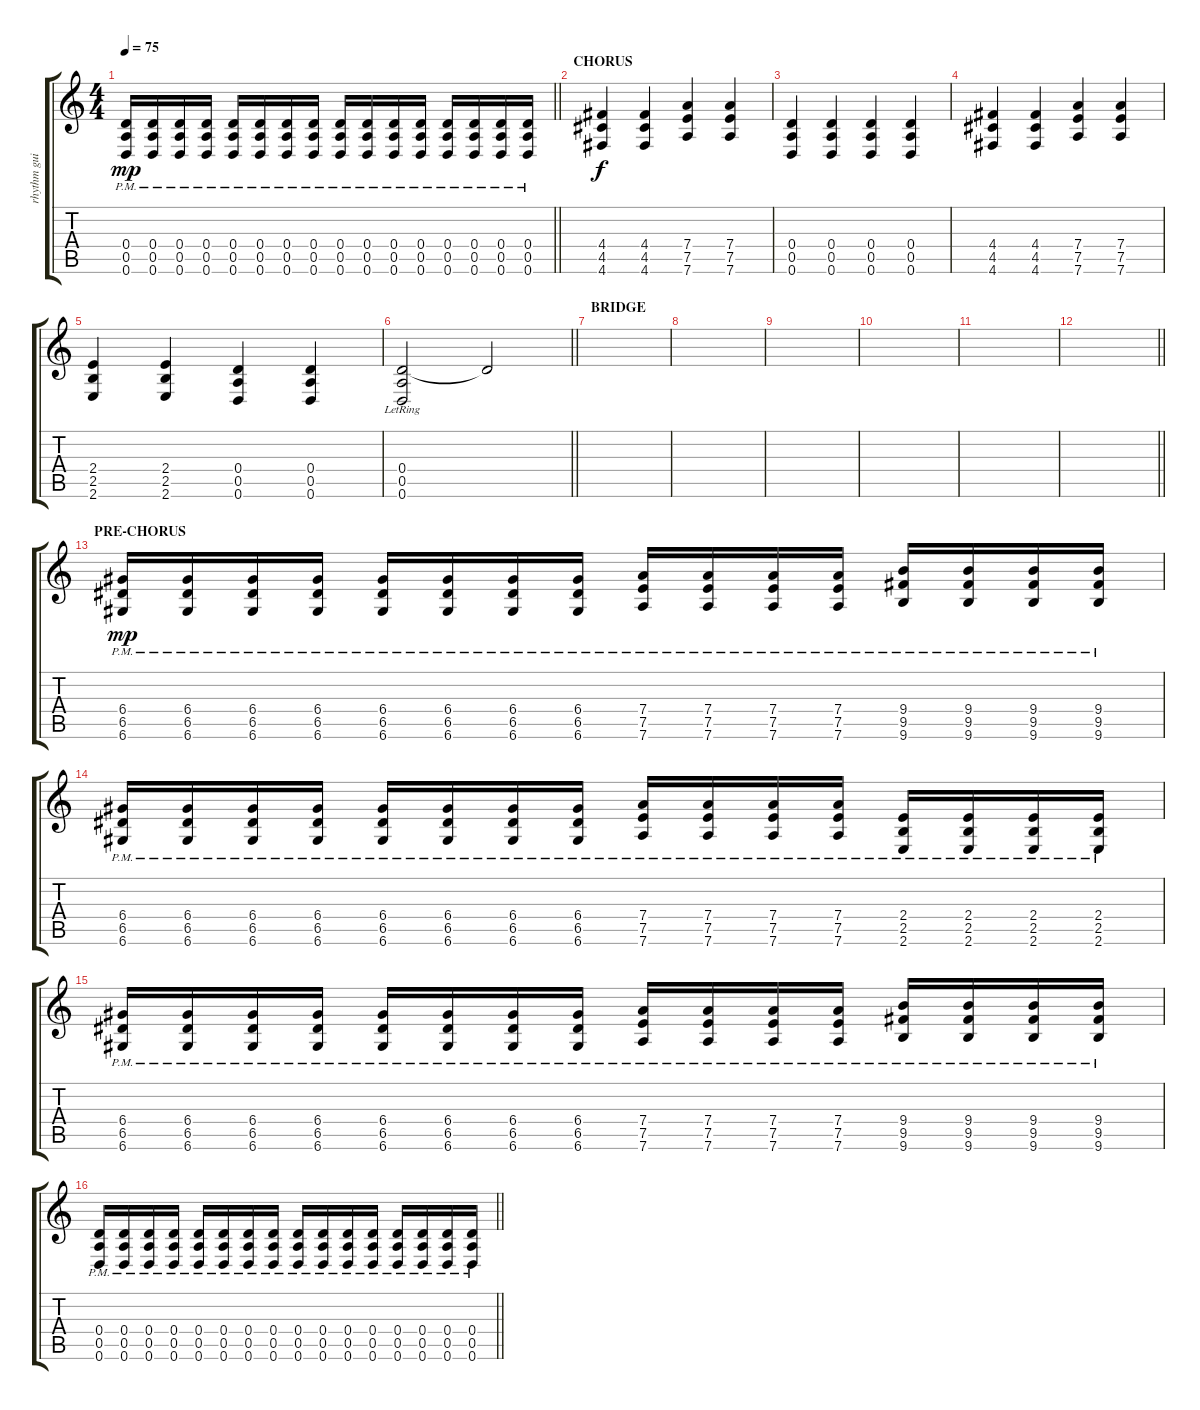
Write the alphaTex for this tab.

\track ("rhythm guitar" "rhythm gui") {instrument overdrivenguitar}
\staff {score tabs}
\tuning (E4 B3 G3 D3 A2 D2) {hide}
\ts (4 4)
\tempo 75
\clef g2
\barLineRight lightlight
\ks c
(0.4{pm} 0.5{pm} 0.6{pm}).16{dy mp} (0.4{pm} 0.5{pm} 0.6{pm}).16 (0.4{pm} 0.5{pm} 0.6{pm}).16 (0.4{pm} 0.5{pm} 0.6{pm}).16 (0.4{pm} 0.5{pm} 0.6{pm}).16 (0.4{pm} 0.5{pm} 0.6{pm}).16 (0.4{pm} 0.5{pm} 0.6{pm}).16 (0.4{pm} 0.5{pm} 0.6{pm}).16 (0.4{pm} 0.5{pm} 0.6{pm}).16 (0.4{pm} 0.5{pm} 0.6{pm}).16 (0.4{pm} 0.5{pm} 0.6{pm}).16 (0.4{pm} 0.5{pm} 0.6{pm}).16 (0.4{pm} 0.5{pm} 0.6{pm}).16 (0.4{pm} 0.5{pm} 0.6{pm}).16 (0.4{pm} 0.5{pm} 0.6{pm}).16 (0.4{pm} 0.5{pm} 0.6{pm}).16 |
\section ("" "CHORUS")
(4.4 4.5 4.6).4{dy f} (4.4 4.5 4.6).4 (7.4 7.5 7.6).4 (7.4 7.5 7.6).4 |
(0.4 0.5 0.6).4 (0.4 0.5 0.6).4 (0.4 0.5 0.6).4 (0.4 0.5 0.6).4 |
(4.4 4.5 4.6).4 (4.4 4.5 4.6).4 (7.4 7.5 7.6).4 (7.4 7.5 7.6).4 |
(2.4 2.5 2.6).4 (2.4 2.5 2.6).4 (0.4 0.5 0.6).4 (0.4 0.5 0.6).4 |
\barLineRight lightlight
(0.4{lr} 0.5 0.6).2 0.4{t}.2 |
\section ("" "BRIDGE")
|
|
|
|
|
\barLineRight lightlight
|
\section ("" "PRE-CHORUS")
(6.4{pm} 6.5{pm} 6.6{pm}).16{dy mp} (6.4{pm} 6.5{pm} 6.6{pm}).16 (6.4{pm} 6.5{pm} 6.6{pm}).16 (6.4{pm} 6.5{pm} 6.6{pm}).16 (6.4{pm} 6.5{pm} 6.6{pm}).16 (6.4{pm} 6.5{pm} 6.6{pm}).16 (6.4{pm} 6.5{pm} 6.6{pm}).16 (6.4{pm} 6.5{pm} 6.6{pm}).16 (7.4{pm} 7.5{pm} 7.6{pm}).16 (7.4{pm} 7.5{pm} 7.6{pm}).16 (7.4{pm} 7.5{pm} 7.6{pm}).16 (7.4{pm} 7.5{pm} 7.6{pm}).16 (9.4{pm} 9.5{pm} 9.6{pm}).16 (9.4{pm} 9.5{pm} 9.6{pm}).16 (9.4{pm} 9.5{pm} 9.6{pm}).16 (9.4{pm} 9.5{pm} 9.6{pm}).16 |
(6.4{pm} 6.5{pm} 6.6{pm}).16 (6.4{pm} 6.5{pm} 6.6{pm}).16 (6.4{pm} 6.5{pm} 6.6{pm}).16 (6.4{pm} 6.5{pm} 6.6{pm}).16 (6.4{pm} 6.5{pm} 6.6{pm}).16 (6.4{pm} 6.5{pm} 6.6{pm}).16 (6.4{pm} 6.5{pm} 6.6{pm}).16 (6.4{pm} 6.5{pm} 6.6{pm}).16 (7.4{pm} 7.5{pm} 7.6{pm}).16 (7.4{pm} 7.5{pm} 7.6{pm}).16 (7.4{pm} 7.5{pm} 7.6{pm}).16 (7.4{pm} 7.5{pm} 7.6{pm}).16 (2.4{pm} 2.5{pm} 2.6{pm}).16 (2.4{pm} 2.5{pm} 2.6{pm}).16 (2.4{pm} 2.5{pm} 2.6{pm}).16 (2.4{pm} 2.5{pm} 2.6{pm}).16 |
(6.4{pm} 6.5{pm} 6.6{pm}).16 (6.4{pm} 6.5{pm} 6.6{pm}).16 (6.4{pm} 6.5{pm} 6.6{pm}).16 (6.4{pm} 6.5{pm} 6.6{pm}).16 (6.4{pm} 6.5{pm} 6.6{pm}).16 (6.4{pm} 6.5{pm} 6.6{pm}).16 (6.4{pm} 6.5{pm} 6.6{pm}).16 (6.4{pm} 6.5{pm} 6.6{pm}).16 (7.4{pm} 7.5{pm} 7.6{pm}).16 (7.4{pm} 7.5{pm} 7.6{pm}).16 (7.4{pm} 7.5{pm} 7.6{pm}).16 (7.4{pm} 7.5{pm} 7.6{pm}).16 (9.4{pm} 9.5{pm} 9.6{pm}).16 (9.4{pm} 9.5{pm} 9.6{pm}).16 (9.4{pm} 9.5{pm} 9.6{pm}).16 (9.4{pm} 9.5{pm} 9.6{pm}).16 |
\barLineRight lightlight
(0.4{pm} 0.5{pm} 0.6{pm}).16 (0.4{pm} 0.5{pm} 0.6{pm}).16 (0.4{pm} 0.5{pm} 0.6{pm}).16 (0.4{pm} 0.5{pm} 0.6{pm}).16 (0.4{pm} 0.5{pm} 0.6{pm}).16 (0.4{pm} 0.5{pm} 0.6{pm}).16 (0.4{pm} 0.5{pm} 0.6{pm}).16 (0.4{pm} 0.5{pm} 0.6{pm}).16 (0.4{pm} 0.5{pm} 0.6{pm}).16 (0.4{pm} 0.5{pm} 0.6{pm}).16 (0.4{pm} 0.5{pm} 0.6{pm}).16 (0.4{pm} 0.5{pm} 0.6{pm}).16 (0.4{pm} 0.5{pm} 0.6{pm}).16 (0.4{pm} 0.5{pm} 0.6{pm}).16 (0.4{pm} 0.5{pm} 0.6{pm}).16 (0.4{pm} 0.5{pm} 0.6{pm}).16
